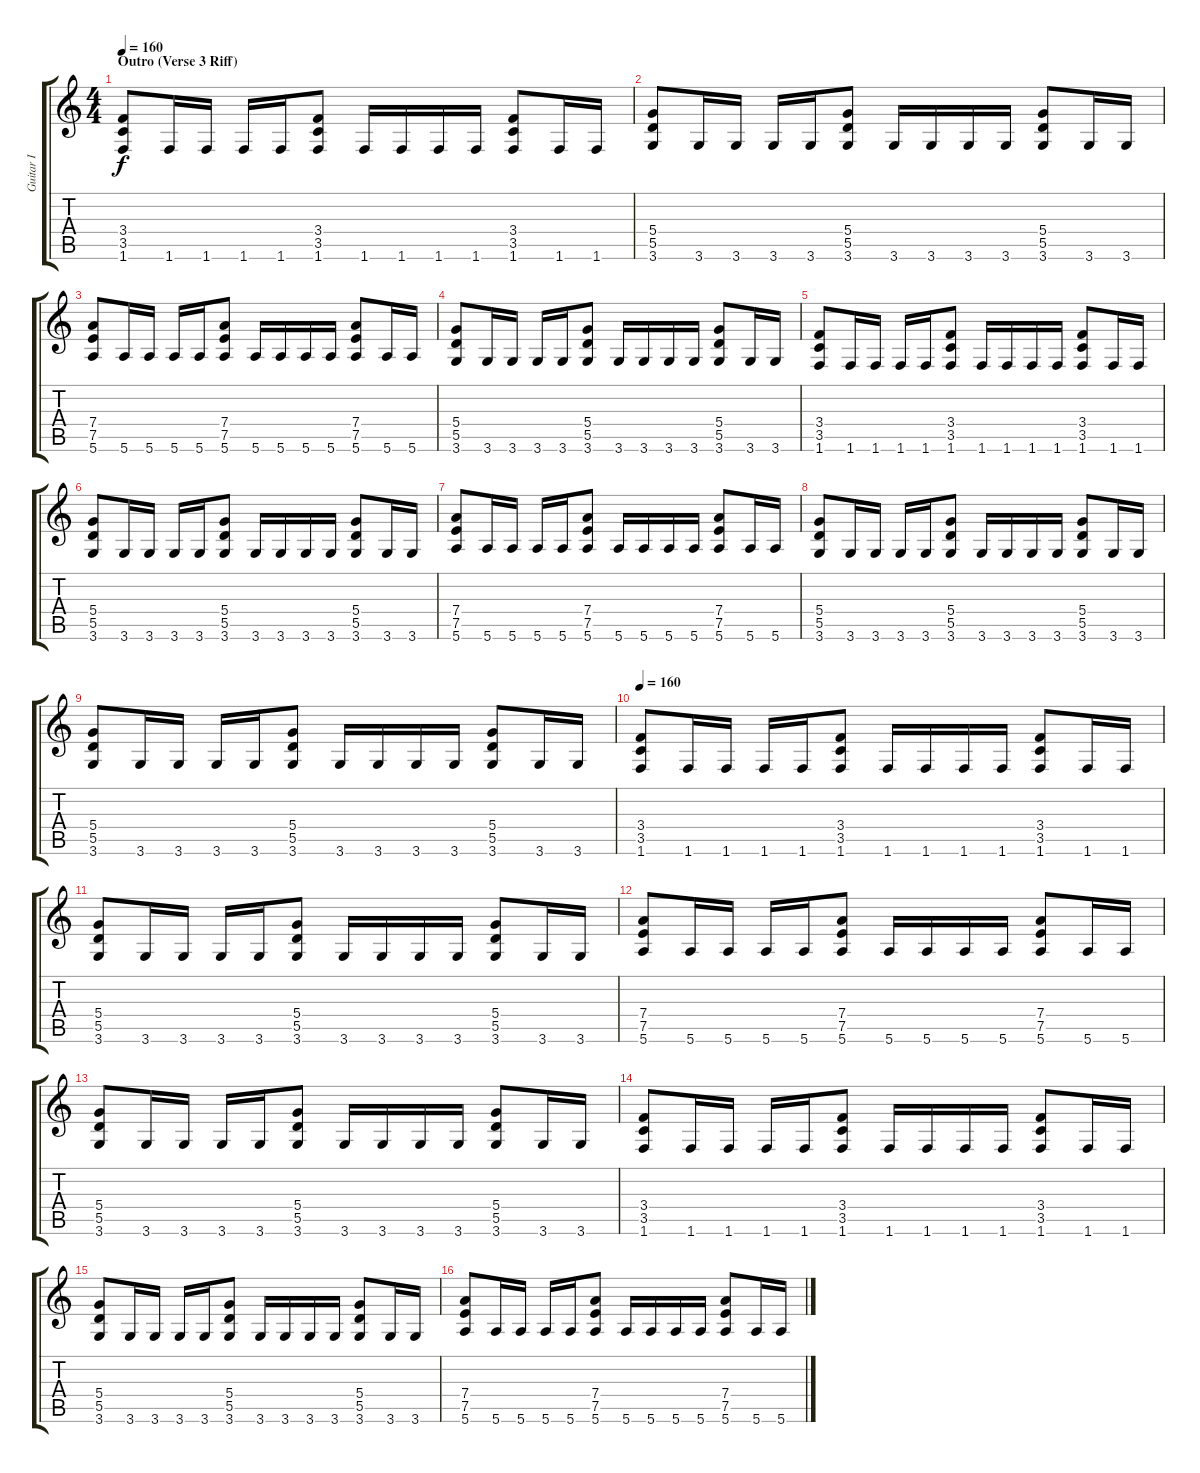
\track ("Guitar I" "Guitar I") {instrument overdrivenguitar}
\staff {score tabs}
\tuning (E4 B3 G3 D3 A2 E2) {hide}
\ts (4 4)
\section ("" "Outro (Verse 3 Riff)")
\tempo 160
\clef g2
\ks c
(3.4 3.5 1.6).8{dy f} 1.6.16 1.6.16 1.6.16 1.6.16 (3.4 3.5 1.6).8 1.6.16 1.6.16 1.6.16 1.6.16 (3.4 3.5 1.6).8 1.6.16 1.6.16 |
(5.4 5.5 3.6).8 3.6.16 3.6.16 3.6.16 3.6.16 (5.4 5.5 3.6).8 3.6.16 3.6.16 3.6.16 3.6.16 (5.4 5.5 3.6).8 3.6.16 3.6.16 |
(7.4 7.5 5.6).8 5.6.16 5.6.16 5.6.16 5.6.16 (7.4 7.5 5.6).8 5.6.16 5.6.16 5.6.16 5.6.16 (7.4 7.5 5.6).8 5.6.16 5.6.16 |
(5.4 5.5 3.6).8 3.6.16 3.6.16 3.6.16 3.6.16 (5.4 5.5 3.6).8 3.6.16 3.6.16 3.6.16 3.6.16 (5.4 5.5 3.6).8 3.6.16 3.6.16 |
(3.4 3.5 1.6).8 1.6.16 1.6.16 1.6.16 1.6.16 (3.4 3.5 1.6).8 1.6.16 1.6.16 1.6.16 1.6.16 (3.4 3.5 1.6).8 1.6.16 1.6.16 |
(5.4 5.5 3.6).8 3.6.16 3.6.16 3.6.16 3.6.16 (5.4 5.5 3.6).8 3.6.16 3.6.16 3.6.16 3.6.16 (5.4 5.5 3.6).8 3.6.16 3.6.16 |
(7.4 7.5 5.6).8 5.6.16 5.6.16 5.6.16 5.6.16 (7.4 7.5 5.6).8 5.6.16 5.6.16 5.6.16 5.6.16 (7.4 7.5 5.6).8 5.6.16 5.6.16 |
(5.4 5.5 3.6).8 3.6.16 3.6.16 3.6.16 3.6.16 (5.4 5.5 3.6).8 3.6.16 3.6.16 3.6.16 3.6.16 (5.4 5.5 3.6).8 3.6.16 3.6.16 |
(5.4 5.5 3.6).8 3.6.16 3.6.16 3.6.16 3.6.16 (5.4 5.5 3.6).8 3.6.16 3.6.16 3.6.16 3.6.16 (5.4 5.5 3.6).8 3.6.16 3.6.16 |
\tempo 160
(3.4 3.5 1.6).8 1.6.16 1.6.16 1.6.16 1.6.16 (3.4 3.5 1.6).8 1.6.16 1.6.16 1.6.16 1.6.16 (3.4 3.5 1.6).8 1.6.16 1.6.16 |
(5.4 5.5 3.6).8 3.6.16 3.6.16 3.6.16 3.6.16 (5.4 5.5 3.6).8 3.6.16 3.6.16 3.6.16 3.6.16 (5.4 5.5 3.6).8 3.6.16 3.6.16 |
(7.4 7.5 5.6).8 5.6.16 5.6.16 5.6.16 5.6.16 (7.4 7.5 5.6).8 5.6.16 5.6.16 5.6.16 5.6.16 (7.4 7.5 5.6).8 5.6.16 5.6.16 |
(5.4 5.5 3.6).8 3.6.16 3.6.16 3.6.16 3.6.16 (5.4 5.5 3.6).8 3.6.16 3.6.16 3.6.16 3.6.16 (5.4 5.5 3.6).8 3.6.16 3.6.16 |
(3.4 3.5 1.6).8 1.6.16 1.6.16 1.6.16 1.6.16 (3.4 3.5 1.6).8 1.6.16 1.6.16 1.6.16 1.6.16 (3.4 3.5 1.6).8 1.6.16 1.6.16 |
(5.4 5.5 3.6).8 3.6.16 3.6.16 3.6.16 3.6.16 (5.4 5.5 3.6).8 3.6.16 3.6.16 3.6.16 3.6.16 (5.4 5.5 3.6).8 3.6.16 3.6.16 |
(7.4 7.5 5.6).8 5.6.16 5.6.16 5.6.16 5.6.16 (7.4 7.5 5.6).8 5.6.16 5.6.16 5.6.16 5.6.16 (7.4 7.5 5.6).8 5.6.16 5.6.16
